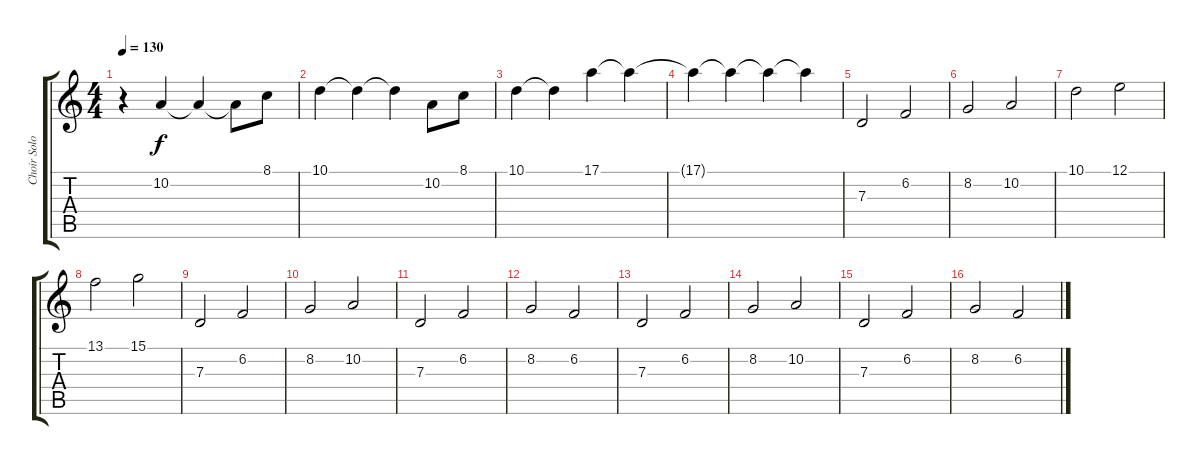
\track ("Choir Soloist" "Choir Solo") {instrument choiraahs}
\staff {score tabs}
\tuning (E4 B3 G3 D3 A2 E2) {hide}
\ts (4 4)
\tempo 130
\clef g2
\ks c
r.4{dy f} 10.2.4 10.2{t}.4 10.2{t}.8 8.1.8 |
10.1.4 10.1{t}.4 10.1{t}.4 10.2.8 8.1.8 |
10.1.4 10.1{t}.4 17.1.4 17.1{t}.4 |
17.1{t}.4 17.1{t}.4 17.1{t}.4 17.1{t}.4 |
7.3.2 6.2.2 |
8.2.2 10.2.2 |
10.1.2 12.1.2 |
13.1.2 15.1.2 |
7.3.2 6.2.2 |
8.2.2 10.2.2 |
7.3.2 6.2.2 |
8.2.2 6.2.2 |
7.3.2 6.2.2 |
8.2.2 10.2.2 |
7.3.2 6.2.2 |
8.2.2 6.2.2
